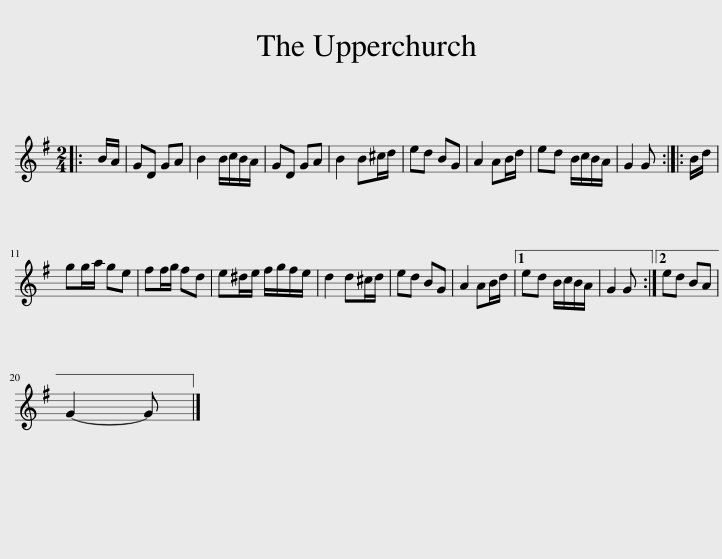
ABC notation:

X:1
L:1/8
M:2/4
I:linebreak $
K:G
V:1 treble
V:1
|: B/A/ | GD GA | B2 B/c/B/A/ | GD GA | B2 B^c/d/ | %5
 ed BG | A2 AB/d/ | ed B/c/B/A/ | G2 G :: B/d/ |$ %10
 gg/a/ ge | ff/g/ fd | e^d/e/ f/g/f/e/ | d2 d^c/d/ | ed BG | %15
 A2 AB/d/ |1 ed B/c/B/A/ | G2 G :|2 ed BA |$ G2- G |] %20
